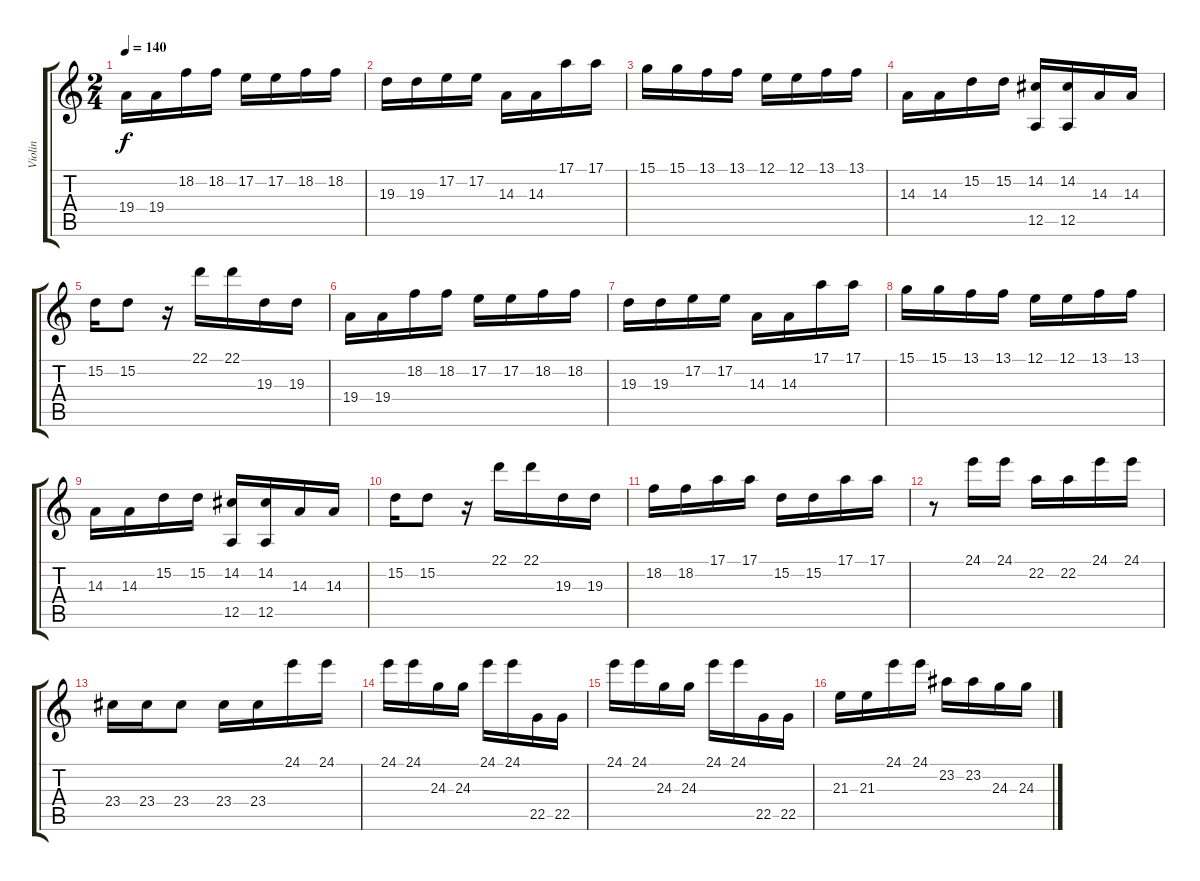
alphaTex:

\track ("Violin" "Violin") {instrument stringensemble1}
\staff {score tabs}
\tuning (E4 B3 G3 D3 A2 E2) {hide}
\ts (2 4)
\tempo 140
\clef g2
\ks c
19.4.16{dy f} 19.4.16 18.2.16 18.2.16 17.2.16 17.2.16 18.2.16 18.2.16 |
19.3.16 19.3.16 17.2.16 17.2.16 14.3.16 14.3.16 17.1.16 17.1.16 |
15.1.16 15.1.16 13.1.16 13.1.16 12.1.16 12.1.16 13.1.16 13.1.16 |
14.3.16 14.3.16 15.2.16 15.2.16 (14.2 12.5).16 (14.2 12.5).16 14.3.16 14.3.16 |
15.2.16 15.2.8 r.16 22.1.16 22.1.16 19.3.16 19.3.16 |
19.4.16 19.4.16 18.2.16 18.2.16 17.2.16 17.2.16 18.2.16 18.2.16 |
19.3.16 19.3.16 17.2.16 17.2.16 14.3.16 14.3.16 17.1.16 17.1.16 |
15.1.16 15.1.16 13.1.16 13.1.16 12.1.16 12.1.16 13.1.16 13.1.16 |
14.3.16 14.3.16 15.2.16 15.2.16 (14.2 12.5).16 (14.2 12.5).16 14.3.16 14.3.16 |
15.2.16 15.2.8 r.16 22.1.16 22.1.16 19.3.16 19.3.16 |
18.2.16 18.2.16 17.1.16 17.1.16 15.2.16 15.2.16 17.1.16 17.1.16 |
r.8 24.1.16 24.1.16 22.2.16 22.2.16 24.1.16 24.1.16 |
23.4.16 23.4.16 23.4.8 23.4.16 23.4.16 24.1.16 24.1.16 |
24.1.16 24.1.16 24.3.16 24.3.16 24.1.16 24.1.16 22.5.16 22.5.16 |
24.1.16 24.1.16 24.3.16 24.3.16 24.1.16 24.1.16 22.5.16 22.5.16 |
21.3.16 21.3.16 24.1.16 24.1.16 23.2.16 23.2.16 24.3.16 24.3.16
